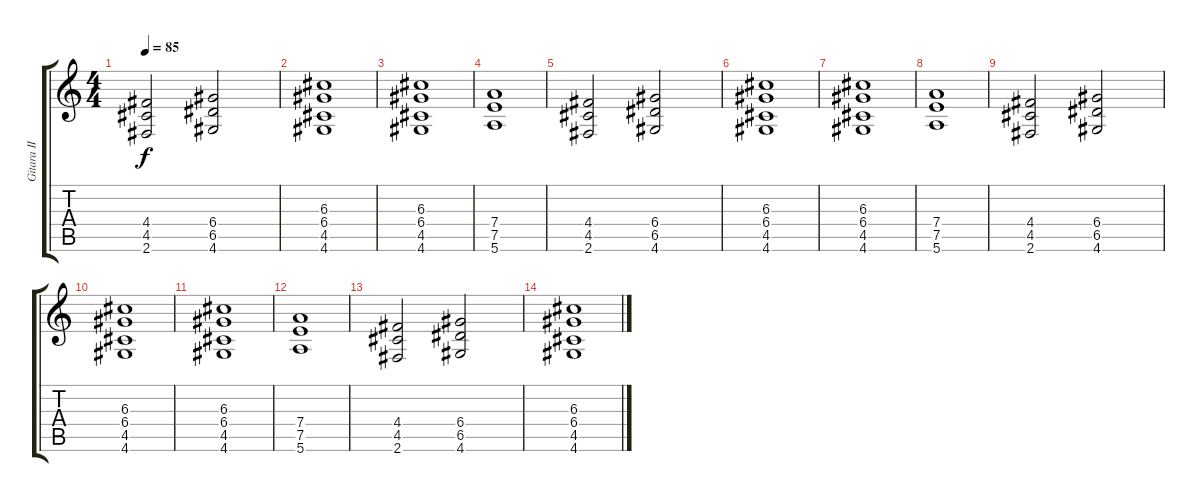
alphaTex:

\track ("Gitara II" "Gitara II") {instrument overdrivenguitar}
\staff {score tabs}
\tuning (E4 B3 G3 D3 A2 E2) {hide}
\ts (4 4)
\tempo 85
\clef g2
\ks c
(4.4 4.5 2.6).2{dy f} (6.4 6.5 4.6).2 |
(6.3 6.4 4.5 4.6).1{instrument overdrivenguitar} |
(6.3 6.4 4.5 4.6).1 |
(7.4 7.5 5.6).1 |
(4.4 4.5 2.6).2 (6.4 6.5 4.6).2 |
(6.3 6.4 4.5 4.6).1{instrument overdrivenguitar} |
(6.3 6.4 4.5 4.6).1 |
(7.4 7.5 5.6).1 |
(4.4 4.5 2.6).2 (6.4 6.5 4.6).2 |
(6.3 6.4 4.5 4.6).1{instrument overdrivenguitar} |
(6.3 6.4 4.5 4.6).1 |
(7.4 7.5 5.6).1 |
(4.4 4.5 2.6).2 (6.4 6.5 4.6).2 |
(6.3 6.4 4.5 4.6).1{instrument overdrivenguitar}
